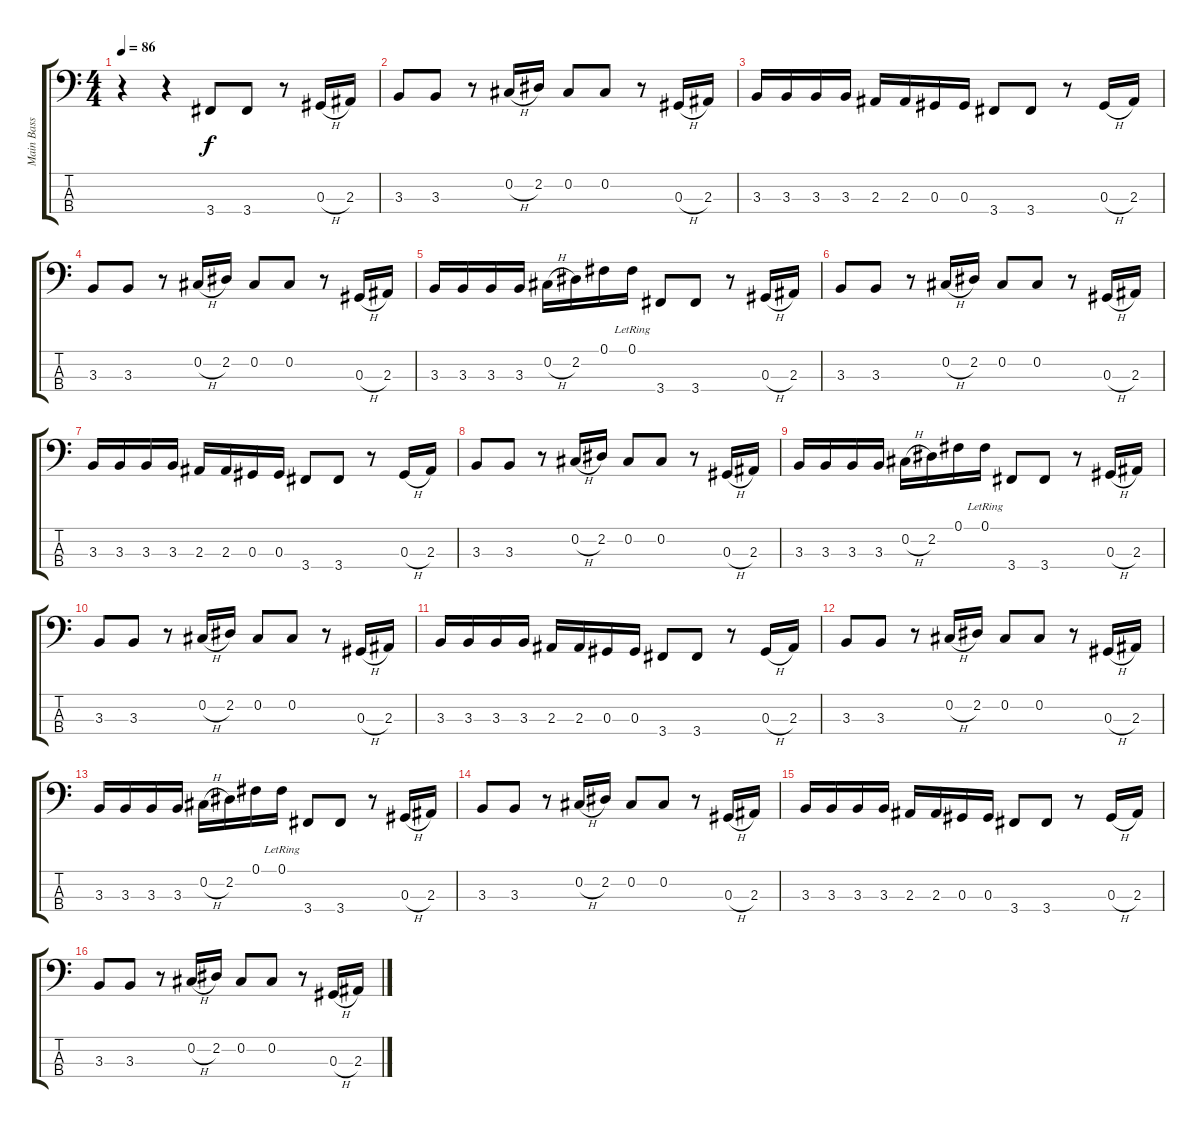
\track ("Main Bass" "Main Bass") {instrument synthbass1}
\staff {score tabs}
\tuning (Gb2 Db2 Ab1 Eb1) {hide}
\ts (4 4)
\tempo 86
\clef f4
\ks c
r.4{dy f instrument synthbass1} r.4 3.4.8 3.4.8 r.8 0.3{h}.16 2.3.16 |
3.3.8 3.3.8 r.8 0.2{h}.16 2.2.16 0.2.8 0.2.8 r.8 0.3{h}.16 2.3.16 |
3.3.16 3.3.16 3.3.16 3.3.16 2.3.16 2.3.16 0.3.16 0.3.16 3.4.8 3.4.8 r.8 0.3{h}.16 2.3.16 |
3.3.8 3.3.8 r.8 0.2{h}.16 2.2.16 0.2.8 0.2.8 r.8 0.3{h}.16 2.3.16 |
3.3.16 3.3.16 3.3.16 3.3.16 0.2{h}.16 2.2.16 0.1.16 0.1{lr}.16 3.4.8 3.4.8 r.8 0.3{h}.16 2.3.16 |
3.3.8 3.3.8 r.8 0.2{h}.16 2.2.16 0.2.8 0.2.8 r.8 0.3{h}.16 2.3.16 |
3.3.16 3.3.16 3.3.16 3.3.16 2.3.16 2.3.16 0.3.16 0.3.16 3.4.8 3.4.8 r.8 0.3{h}.16 2.3.16 |
3.3.8 3.3.8 r.8 0.2{h}.16 2.2.16 0.2.8 0.2.8 r.8 0.3{h}.16 2.3.16 |
3.3.16 3.3.16 3.3.16 3.3.16 0.2{h}.16 2.2.16 0.1.16 0.1{lr}.16 3.4.8 3.4.8 r.8 0.3{h}.16 2.3.16 |
3.3.8 3.3.8 r.8 0.2{h}.16 2.2.16 0.2.8 0.2.8 r.8 0.3{h}.16 2.3.16 |
3.3.16 3.3.16 3.3.16 3.3.16 2.3.16 2.3.16 0.3.16 0.3.16 3.4.8 3.4.8 r.8 0.3{h}.16 2.3.16 |
3.3.8 3.3.8 r.8 0.2{h}.16 2.2.16 0.2.8 0.2.8 r.8 0.3{h}.16 2.3.16 |
3.3.16 3.3.16 3.3.16 3.3.16 0.2{h}.16 2.2.16 0.1.16 0.1{lr}.16 3.4.8 3.4.8 r.8 0.3{h}.16 2.3.16 |
3.3.8 3.3.8 r.8 0.2{h}.16 2.2.16 0.2.8 0.2.8 r.8 0.3{h}.16 2.3.16 |
3.3.16 3.3.16 3.3.16 3.3.16 2.3.16 2.3.16 0.3.16 0.3.16 3.4.8 3.4.8 r.8 0.3{h}.16 2.3.16 |
3.3.8 3.3.8 r.8 0.2{h}.16 2.2.16 0.2.8 0.2.8 r.8 0.3{h}.16 2.3.16
